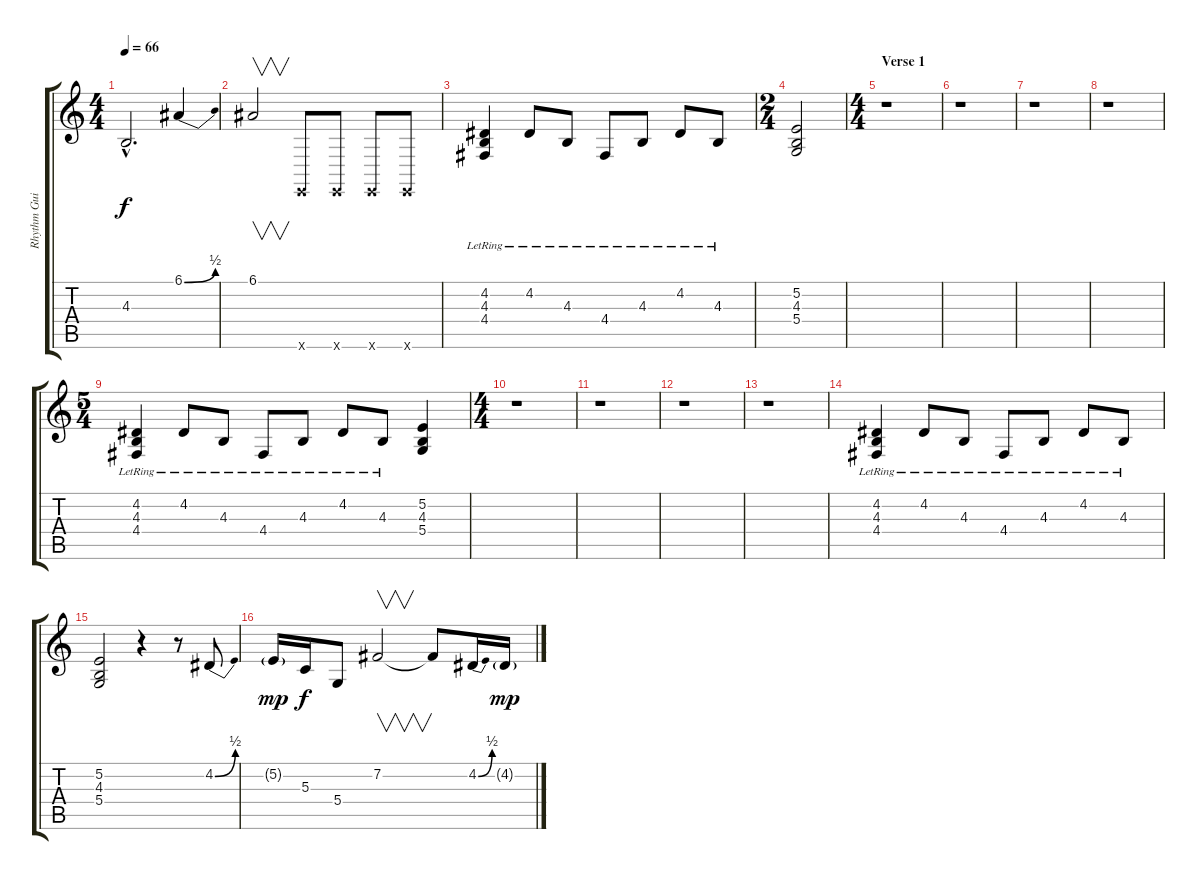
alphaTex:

\track ("Rhythm Guitar" "Rhythm Gui") {instrument lead4chiff}
\staff {score tabs}
\tuning (E4 B3 G3 D3 A2 E2) {hide}
\ts (4 4)
\tempo 66
\clef g2
\ks c
4.3{hac}.2{d dy f} 6.1{be (bend 0 0 60 2)}.4 |
6.1.2{v} 0.6{x}.8 0.6{x}.8 0.6{x}.8 0.6{x}.8 |
(4.2{lr} 4.3{lr} 4.4{lr}).4 4.2{lr}.8 4.3{lr}.8 4.4{lr}.8 4.3{lr}.8 4.2{lr}.8 4.3{lr}.8 |
\ts (2 4)
(5.2 4.3 5.4).2 |
\ts (4 4)
\section ("" "Verse 1")
r.1 |
r.1 |
r.1 |
r.1 |
\ts (5 4)
(4.2{lr} 4.3{lr} 4.4{lr}).4 4.2{lr}.8 4.3{lr}.8 4.4{lr}.8 4.3{lr}.8 4.2{lr}.8 4.3{lr}.8 (5.2 4.3 5.4).4 |
\ts (4 4)
r.1 |
r.1 |
r.1 |
r.1 |
(4.2{lr} 4.3{lr} 4.4{lr}).4 4.2{lr}.8 4.3{lr}.8 4.4{lr}.8 4.3{lr}.8 4.2{lr}.8 4.3{lr}.8 |
(5.2 4.3 5.4).2 r.4 r.8 4.2{be (bend 0 0 60 2)}.8 |
5.2{g}.16{dy mp} 5.3.16{dy f} 5.4.8 7.2.2{v} 7.2{t}.8 4.2{be (bend 0 0 60 2)}.16 4.2{g}.16{dy mp}
